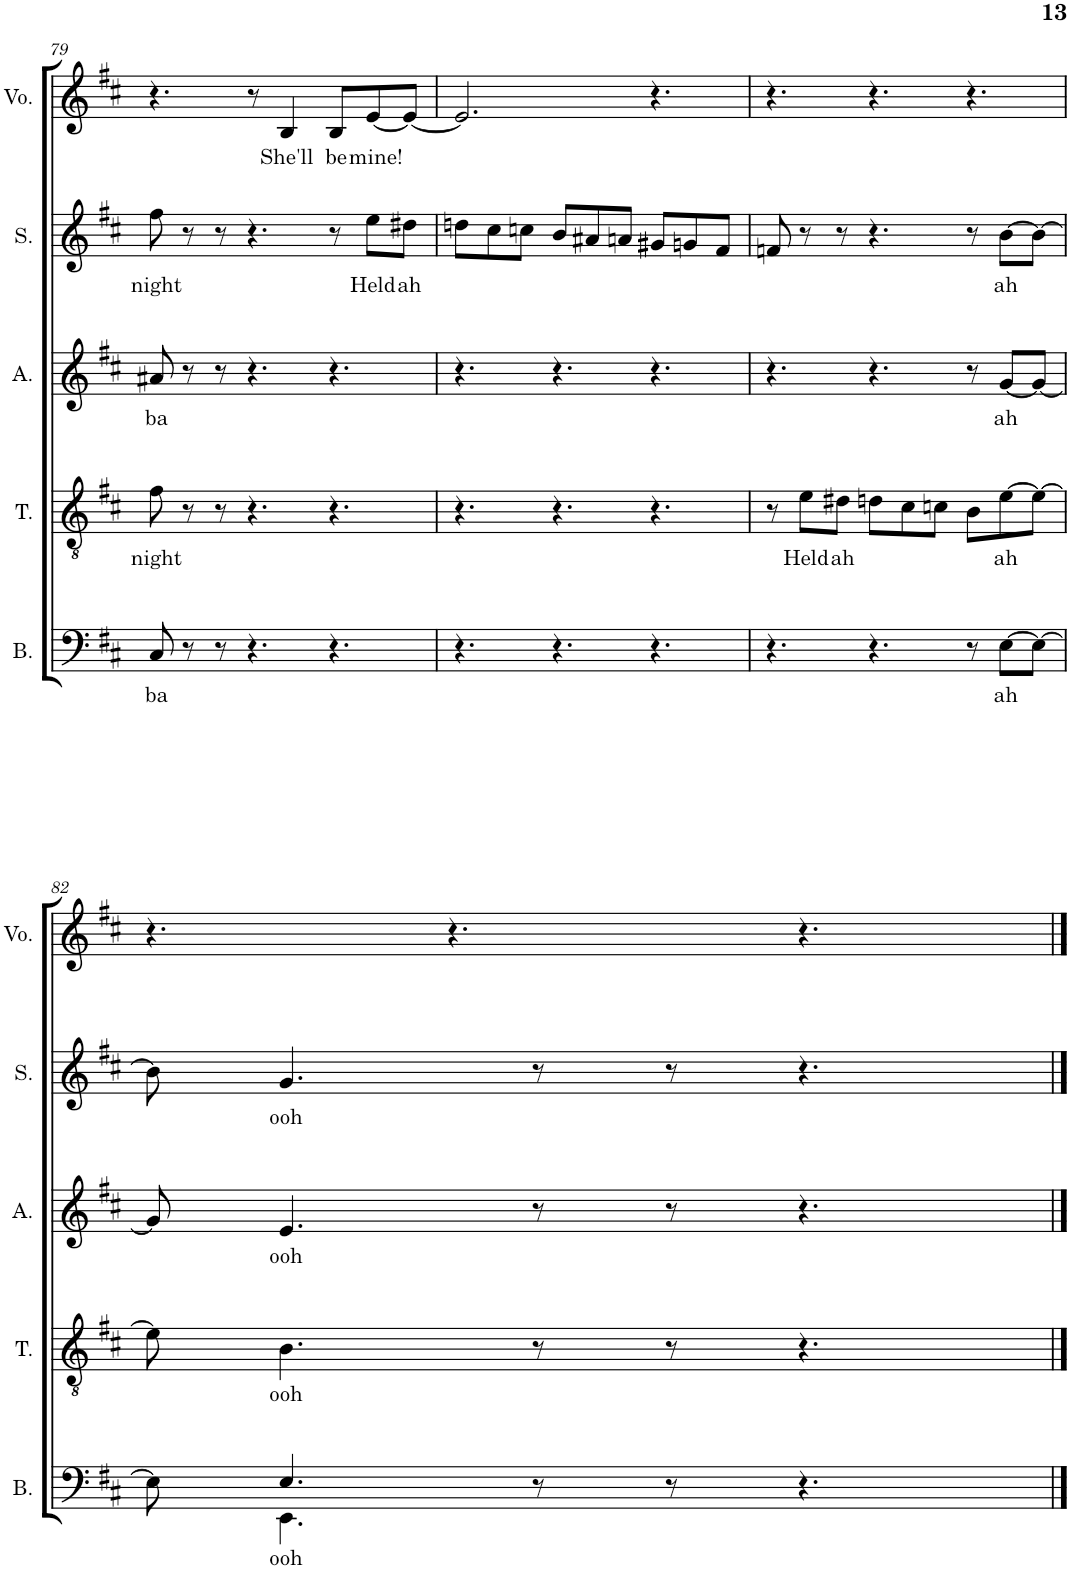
**kern	**text	**kern	**text	**kern	**text	**kern	**text	**kern	**text
*part5	*part5	*part4	*part4	*part3	*part3	*part2	*part2	*part1	*part1
*staff5	*staff5	*staff4	*staff4	*staff3	*staff3	*staff2	*staff2	*staff1	*staff1
*I"Bass	*	*I"Tenor	*	*I"Alto	*	*I"Soprano	*	*I"Voice	*
*I'B.	*	*I'T.	*	*I'A.	*	*I'S.	*	*I'Vo.	*
!!LO:PB:g=z
*clefF4	*	*clefGv2	*	*clefG2	*	*clefG2	*	*clefG2	*
*k[f#c#]	*	*k[f#c#]	*	*k[f#c#]	*	*k[f#c#]	*	*k[f#c#]	*
*M9/8	*	*M9/8	*	*M9/8	*	*M9/8	*	*M9/8	*
=79	=79	=79	=79	=79	=79	=79	=79	=79	=79
!	!LO:LY:b	!	!LO:LY:b	!	!LO:LY:b	!	!LO:LY:b	!	!
8C#/	ba	8f#\	night	8a#X/	ba	8ff#\	night	4.r	.
8r	.	8r	.	8r	.	8r	.	.	.
8r	.	8r	.	8r	.	8r	.	.	.
4.r	.	4.r	.	4.r	.	4.r	.	8r	.
!	!	!	!	!	!	!	!	!	!LO:LY:b
.	.	.	.	.	.	.	.	4B/	She'll
!	!	!	!	!	!	!	!	!	!LO:LY:b
4.r	.	4.r	.	4.r	.	8r	.	8B/L	be
!	!	!	!	!	!	!	!LO:LY:b	!	!LO:LY:b
.	.	.	.	.	.	8ee\L	Held	[8e/	mine!
!	!	!	!	!	!	!	!LO:LY:b	!	!
.	.	.	.	.	.	8dd#X\J	ah	8e/J_	.
=80	=80	=80	=80	=80	=80	=80	=80	=80	=80
4.r	.	4.r	.	4.r	.	8ddn\L	.	2.e/]	.
.	.	.	.	.	.	8cc#\	.	.	.
.	.	.	.	.	.	8ccn\J	.	.	.
4.r	.	4.r	.	4.r	.	8b/L	.	.	.
.	.	.	.	.	.	8a#X/	.	.	.
.	.	.	.	.	.	8an/J	.	.	.
4.r	.	4.r	.	4.r	.	8g#X/L	.	4.r	.
.	.	.	.	.	.	8gn/	.	.	.
.	.	.	.	.	.	8f#/J	.	.	.
=81	=81	=81	=81	=81	=81	=81	=81	=81	=81
4.r	.	8r	.	4.r	.	8fn/	.	4.r	.
!	!	!	!LO:LY:b	!	!	!	!	!	!
.	.	8e\L	Held	.	.	8r	.	.	.
!	!	!	!LO:LY:b	!	!	!	!	!	!
.	.	8d#X\J	ah	.	.	8r	.	.	.
4.r	.	8dn\L	.	4.r	.	4.r	.	4.r	.
.	.	8c#\	.	.	.	.	.	.	.
.	.	8cn\J	.	.	.	.	.	.	.
8r	.	8B\L	.	8r	.	8r	.	4.r	.
!	!LO:LY:b	!	!LO:LY:b	!	!LO:LY:b	!	!LO:LY:b	!	!
[8E\L	ah	[8e\	ah	[8g/L	ah	[8b\L	ah	.	.
8E\J_	.	8e\J_	.	8g/J_	.	8b\J_	.	.	.
!!LO:LB:g=z
=82	=82	=82	=82	=82	=82	=82	=82	=82	=82
*^	*	*	*	*	*	*	*	*	*
8E\]	8ryy	.	8e\]	.	8g/]	.	8b\]	.	4.r	.
!	!	!LO:LY:b	!	!LO:LY:b	!	!LO:LY:b	!	!LO:LY:b	!	!
4.E/	4.EE\	ooh	4.B\	ooh	4.e/	ooh	4.g/	ooh	.	.
.	.	.	.	.	.	.	.	.	4.r	.
8r	2ryy	.	8r	.	8r	.	8r	.	.	.
8r	.	.	8r	.	8r	.	8r	.	.	.
4.r	.	.	4.r	.	4.r	.	4.r	.	4.r	.
.	8ryy	.	.	.	.	.	.	.	.	.
*v	*v	*	*	*	*	*	*	*	*	*
==	==	==	==	==	==	==	==	==	==
*-	*-	*-	*-	*-	*-	*-	*-	*-	*-
